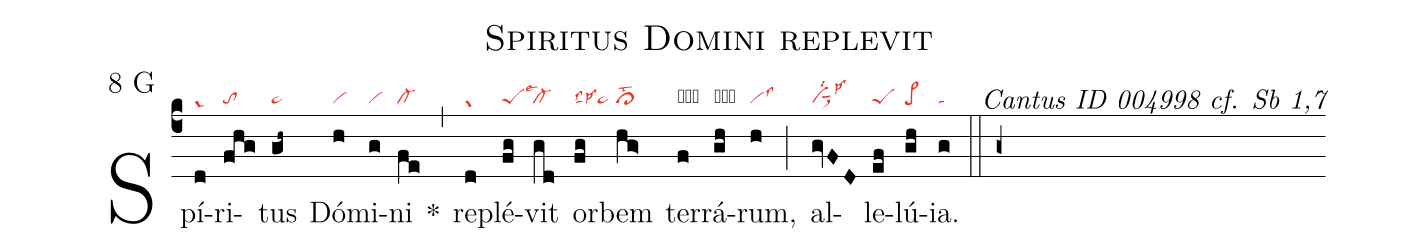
name: Spiritus Domini replevit;
mode: 8;
mode-differentia: G;
commentary: Cantus ID 004998 cf. Sb 1,7;
nabc-lines: 1;
%%
(c4)

Spí(d|gr-)ri(fhg|to)tus(gh~|ta>) Dó(h|vi)mi(g|vi)ni(fe|cl-) *(,) re(d|gr)plé(fg|peSlse3)vit(gd|cl-) or(fg|talss2ta>lsp1)bem(hg>|cl>lst2) ter(f|““talse4)rá(gh|““pelse1)rum,(h|vilss3) (;) al(gvFD|visut1sux1lsi2lsp3)le(ef|peS)lú(gh|pe>)ia.(g|ta) (::g+)
